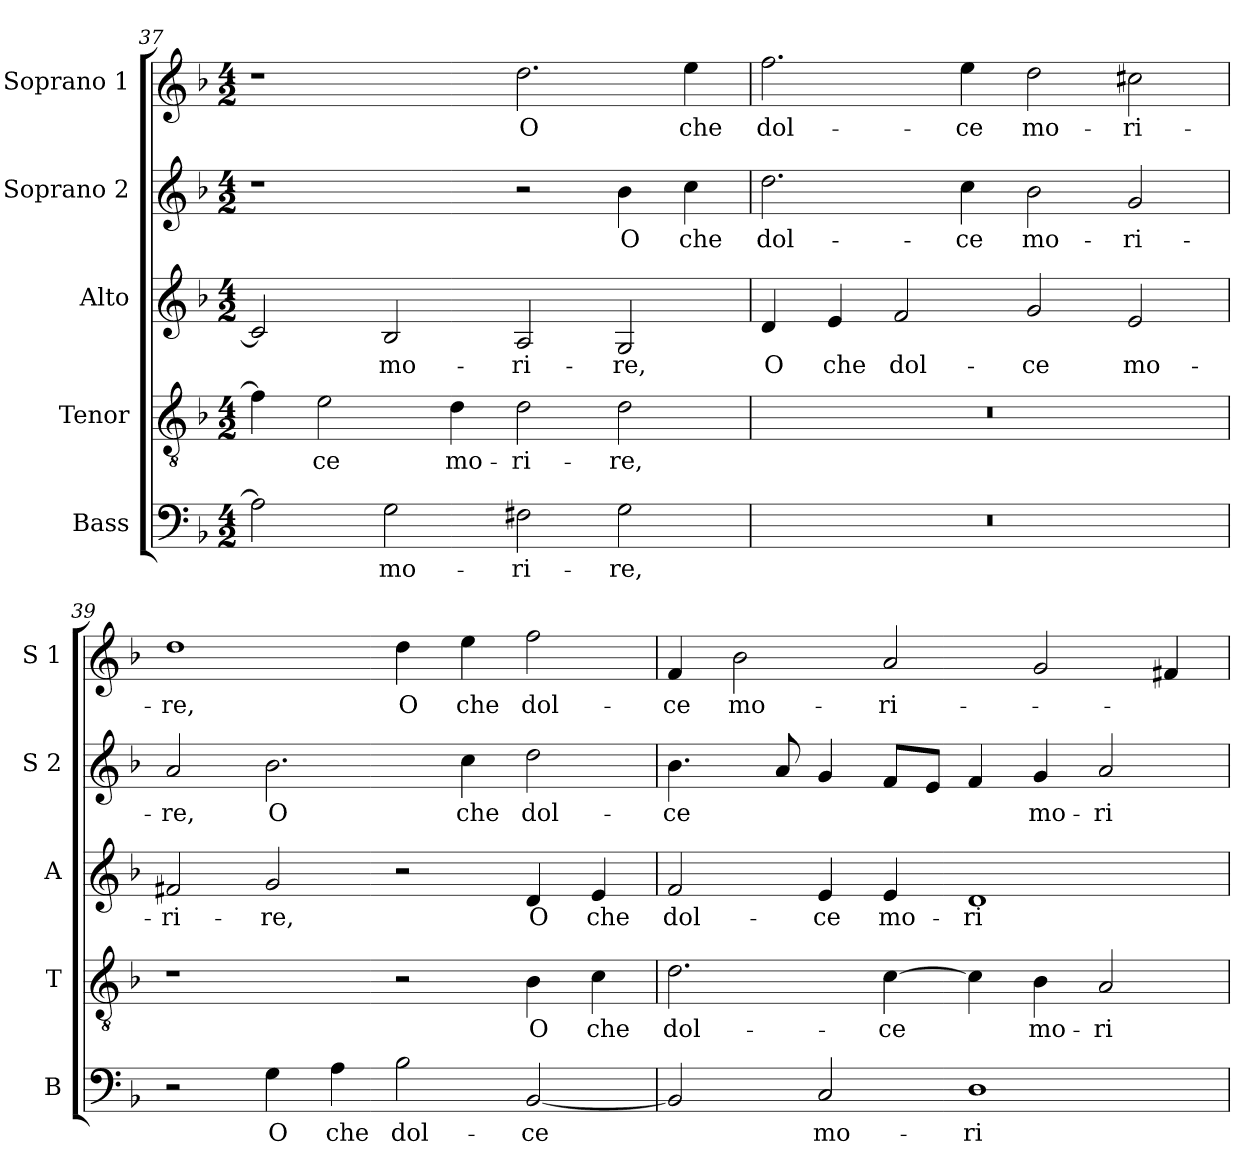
**kern	**text	**kern	**text	**kern	**text	**kern	**text	**kern	**text
*part5	*part5	*part4	*part4	*part3	*part3	*part2	*part2	*part1	*part1
*staff5	*staff5	*staff4	*staff4	*staff3	*staff3	*staff2	*staff2	*staff1	*staff1
*I"Bass	*	*I"Tenor	*	*I"Alto	*	*I"Soprano 2	*	*I"Soprano 1	*
*I'B	*	*I'T	*	*I'A	*	*I'S 2	*	*I'S 1	*
*clefF4	*	*clefGv2	*	*clefG2	*	*clefG2	*	*clefG2	*
*k[b-]	*	*k[b-]	*	*k[b-]	*	*k[b-]	*	*k[b-]	*
*F:	*	*F:	*	*F:	*	*F:	*	*F:	*
*M4/2	*	*M4/2	*	*M4/2	*	*M4/2	*	*M4/2	*
=37	=37	=37	=37	=37	=37	=37	=37	=37	=37
2A\]	.	4f\]	.	2c/]	.	1r	.	1r	.
!	!	!	!LO:LY:b	!	!	!	!	!	!
.	.	2e\	-ce	.	.	.	.	.	.
!	!LO:LY:b	!	!	!	!	!	!	!	!
!	!	!	!	!	!LO:LY:b	!	!	!	!
2G\	mo-	.	.	2B-/	mo-	.	.	.	.
!	!	!	!LO:LY:b	!	!	!	!	!	!
.	.	4d\	mo-	.	.	.	.	.	.
!	!LO:LY:b	!	!	!	!	!	!	!	!
!	!	!	!LO:LY:b	!	!	!	!	!	!
!	!	!	!	!	!LO:LY:b	!	!	!	!
!	!	!	!	!	!	!	!	!	!LO:LY:b
2F#X\	-ri-	2d\	-ri-	2A/	-ri-	2r	.	2.dd\	O
!	!LO:LY:b	!	!	!	!	!	!	!	!
!	!	!	!LO:LY:b	!	!	!	!	!	!
!	!	!	!	!	!LO:LY:b	!	!	!	!
!	!	!	!	!	!	!	!LO:LY:b	!	!
2G\	-re,	2d\	-re,	2G/	-re,	4b-\	O	.	.
!	!	!	!	!	!	!	!LO:LY:b	!	!
!	!	!	!	!	!	!	!	!	!LO:LY:b
.	.	.	.	.	.	4cc\	che	4ee\	che
=38	=38	=38	=38	=38	=38	=38	=38	=38	=38
!	!	!	!	!	!LO:LY:b	!	!	!	!
!	!	!	!	!	!	!	!LO:LY:b	!	!
!	!	!	!	!	!	!	!	!	!LO:LY:b
0r	.	0r	.	4d/	O	2.dd\	dol-	2.ff\	dol-
!	!	!	!	!	!LO:LY:b	!	!	!	!
.	.	.	.	4e/	che	.	.	.	.
!	!	!	!	!	!LO:LY:b	!	!	!	!
.	.	.	.	2f/	dol-	.	.	.	.
!	!	!	!	!	!	!	!LO:LY:b	!	!
!	!	!	!	!	!	!	!	!	!LO:LY:b
.	.	.	.	.	.	4cc\	-ce	4ee\	-ce
!	!	!	!	!	!LO:LY:b	!	!	!	!
!	!	!	!	!	!	!	!LO:LY:b	!	!
!	!	!	!	!	!	!	!	!	!LO:LY:b
.	.	.	.	2g/	-ce	2b-\	mo-	2dd\	mo-
!	!	!	!	!	!LO:LY:b	!	!	!	!
!	!	!	!	!	!	!	!LO:LY:b	!	!
!	!	!	!	!	!	!	!	!	!LO:LY:b
.	.	.	.	2e/	mo-	2g/	-ri-	2cc#X\	-ri-
!!LO:LB:g=z
=39	=39	=39	=39	=39	=39	=39	=39	=39	=39
!	!	!	!	!	!LO:LY:b	!	!	!	!
!	!	!	!	!	!	!	!LO:LY:b	!	!
!	!	!	!	!	!	!	!	!	!LO:LY:b
2r	.	1r	.	2f#X/	-ri-	2a/	-re,	1dd	-re,
!	!LO:LY:b	!	!	!	!	!	!	!	!
!	!	!	!	!	!LO:LY:b	!	!	!	!
!	!	!	!	!	!	!	!LO:LY:b	!	!
4G\	O	.	.	2g/	-re,	2.b-\	O	.	.
!	!LO:LY:b	!	!	!	!	!	!	!	!
4A\	che	.	.	.	.	.	.	.	.
!	!LO:LY:b	!	!	!	!	!	!	!	!
!	!	!	!	!	!	!	!	!	!LO:LY:b
2B-\	dol-	2r	.	2r	.	.	.	4dd\	O
!	!	!	!	!	!	!	!LO:LY:b	!	!
!	!	!	!	!	!	!	!	!	!LO:LY:b
.	.	.	.	.	.	4cc\	che	4ee\	che
!	!LO:LY:b	!	!	!	!	!	!	!	!
!	!	!	!LO:LY:b	!	!	!	!	!	!
!	!	!	!	!	!LO:LY:b	!	!	!	!
!	!	!	!	!	!	!	!LO:LY:b	!	!
!	!	!	!	!	!	!	!	!	!LO:LY:b
[2BB-/	-ce	4B-\	O	4d/	O	2dd\	dol-	2ff\	dol-
!	!	!	!LO:LY:b	!	!	!	!	!	!
!	!	!	!	!	!LO:LY:b	!	!	!	!
.	.	4c\	che	4e/	che	.	.	.	.
=40	=40	=40	=40	=40	=40	=40	=40	=40	=40
!	!	!	!LO:LY:b	!	!	!	!	!	!
!	!	!	!	!	!LO:LY:b	!	!	!	!
!	!	!	!	!	!	!	!LO:LY:b	!	!
!	!	!	!	!	!	!	!	!	!LO:LY:b
2BB-/]	.	2.d\	dol-	2f/	dol-	4.b-\	-ce	4f/	-ce
!	!	!	!	!	!	!	!	!	!LO:LY:b
.	.	.	.	.	.	.	.	2b-\	mo-
.	.	.	.	.	.	8a/	.	.	.
!	!LO:LY:b	!	!	!	!	!	!	!	!
!	!	!	!	!	!LO:LY:b	!	!	!	!
2C/	mo-	.	.	4e/	-ce	4g/	.	.	.
!	!	!	!LO:LY:b	!	!	!	!	!	!
!	!	!	!	!	!LO:LY:b	!	!	!	!
!	!	!	!	!	!	!	!	!	!LO:LY:b
.	.	[4c\	-ce	4e/	mo-	8f/L	.	2a/	-ri-
.	.	.	.	.	.	8e/J	.	.	.
!	!LO:LY:b	!	!	!	!	!	!	!	!
!	!	!	!	!	!LO:LY:b	!	!	!	!
1D	-ri-	4c\]	.	1d	-ri-	4f/	.	.	.
!	!	!	!LO:LY:b	!	!	!	!	!	!
!	!	!	!	!	!	!	!LO:LY:b	!	!
.	.	4B-\	mo-	.	.	4g/	mo-	2g/	.
!	!	!	!LO:LY:b	!	!	!	!	!	!
!	!	!	!	!	!	!	!LO:LY:b	!	!
.	.	2A/	-ri-	.	.	2a/	-ri-	.	.
.	.	.	.	.	.	.	.	4f#X/	.
=	=	=	=	=	=	=	=	=	=
*-	*-	*-	*-	*-	*-	*-	*-	*-	*-
